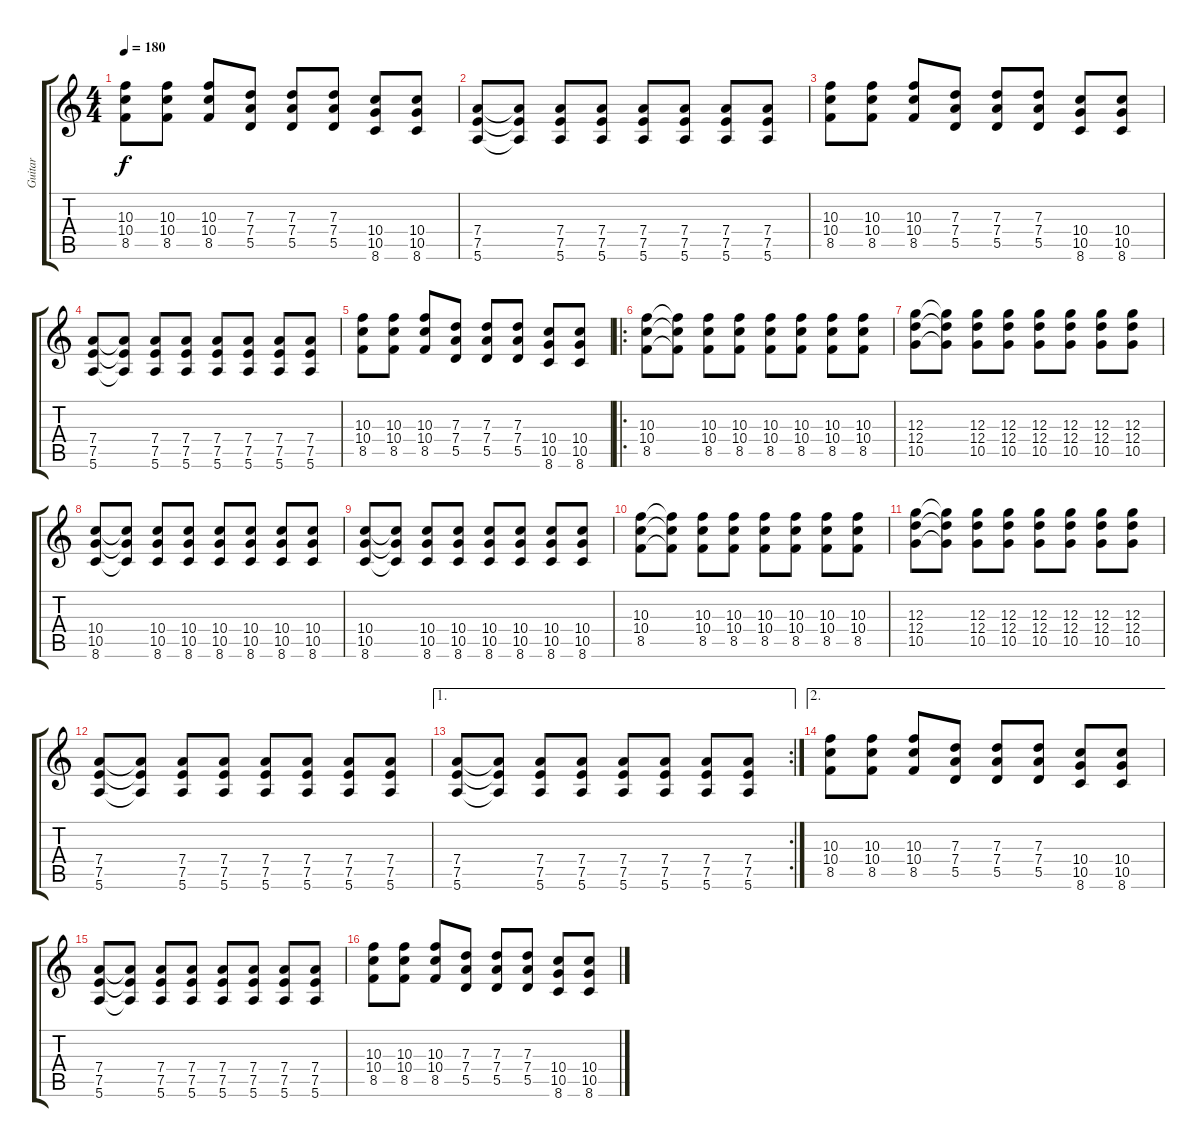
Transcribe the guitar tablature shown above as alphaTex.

\track ("Guitar" "Guitar") {instrument overdrivenguitar}
\staff {score tabs}
\tuning (E4 B3 G3 D3 A2 E2) {hide}
\ts (4 4)
\tempo 180
\clef g2
\ks c
(10.3 10.4 8.5).8{dy f} (10.3 10.4 8.5).8 (10.3 10.4 8.5).8 (7.3 7.4 5.5).8 (7.3 7.4 5.5).8 (7.3 7.4 5.5).8 (10.4 10.5 8.6).8 (10.4 10.5 8.6).8 |
(7.4 7.5 5.6).8 (7.4{t} 7.5{t} 5.6{t}).8 (7.4 7.5 5.6).8 (7.4 7.5 5.6).8 (7.4 7.5 5.6).8 (7.4 7.5 5.6).8 (7.4 7.5 5.6).8 (7.4 7.5 5.6).8 |
(10.3 10.4 8.5).8 (10.3 10.4 8.5).8 (10.3 10.4 8.5).8 (7.3 7.4 5.5).8 (7.3 7.4 5.5).8 (7.3 7.4 5.5).8 (10.4 10.5 8.6).8 (10.4 10.5 8.6).8 |
(7.4 7.5 5.6).8 (7.4{t} 7.5{t} 5.6{t}).8 (7.4 7.5 5.6).8 (7.4 7.5 5.6).8 (7.4 7.5 5.6).8 (7.4 7.5 5.6).8 (7.4 7.5 5.6).8 (7.4 7.5 5.6).8 |
(10.3 10.4 8.5).8 (10.3 10.4 8.5).8 (10.3 10.4 8.5).8 (7.3 7.4 5.5).8 (7.3 7.4 5.5).8 (7.3 7.4 5.5).8 (10.4 10.5 8.6).8 (10.4 10.5 8.6).8 |
\ro
(10.3 10.4 8.5).8 (10.3{t} 10.4{t} 8.5{t}).8 (10.3 10.4 8.5).8 (10.3 10.4 8.5).8 (10.3 10.4 8.5).8 (10.3 10.4 8.5).8 (10.3 10.4 8.5).8 (10.3 10.4 8.5).8 |
(12.3 12.4 10.5).8 (12.3{t} 12.4{t} 10.5{t}).8 (12.3 12.4 10.5).8 (12.3 12.4 10.5).8 (12.3 12.4 10.5).8 (12.3 12.4 10.5).8 (12.3 12.4 10.5).8 (12.3 12.4 10.5).8 |
(10.4 10.5 8.6).8 (10.4{t} 10.5{t} 8.6{t}).8 (10.4 10.5 8.6).8 (10.4 10.5 8.6).8 (10.4 10.5 8.6).8 (10.4 10.5 8.6).8 (10.4 10.5 8.6).8 (10.4 10.5 8.6).8 |
(10.4 10.5 8.6).8 (10.4{t} 10.5{t} 8.6{t}).8 (10.4 10.5 8.6).8 (10.4 10.5 8.6).8 (10.4 10.5 8.6).8 (10.4 10.5 8.6).8 (10.4 10.5 8.6).8 (10.4 10.5 8.6).8 |
(10.3 10.4 8.5).8 (10.3{t} 10.4{t} 8.5{t}).8 (10.3 10.4 8.5).8 (10.3 10.4 8.5).8 (10.3 10.4 8.5).8 (10.3 10.4 8.5).8 (10.3 10.4 8.5).8 (10.3 10.4 8.5).8 |
(12.3 12.4 10.5).8 (12.3{t} 12.4{t} 10.5{t}).8 (12.3 12.4 10.5).8 (12.3 12.4 10.5).8 (12.3 12.4 10.5).8 (12.3 12.4 10.5).8 (12.3 12.4 10.5).8 (12.3 12.4 10.5).8 |
(7.4 7.5 5.6).8 (7.4{t} 7.5{t} 5.6{t}).8 (7.4 7.5 5.6).8 (7.4 7.5 5.6).8 (7.4 7.5 5.6).8 (7.4 7.5 5.6).8 (7.4 7.5 5.6).8 (7.4 7.5 5.6).8 |
\ae 1
\rc 2
(7.4 7.5 5.6).8 (7.4{t} 7.5{t} 5.6{t}).8 (7.4 7.5 5.6).8 (7.4 7.5 5.6).8 (7.4 7.5 5.6).8 (7.4 7.5 5.6).8 (7.4 7.5 5.6).8 (7.4 7.5 5.6).8 |
\ae 2
(10.3 10.4 8.5).8 (10.3 10.4 8.5).8 (10.3 10.4 8.5).8 (7.3 7.4 5.5).8 (7.3 7.4 5.5).8 (7.3 7.4 5.5).8 (10.4 10.5 8.6).8 (10.4 10.5 8.6).8 |
(7.4 7.5 5.6).8 (7.4{t} 7.5{t} 5.6{t}).8 (7.4 7.5 5.6).8 (7.4 7.5 5.6).8 (7.4 7.5 5.6).8 (7.4 7.5 5.6).8 (7.4 7.5 5.6).8 (7.4 7.5 5.6).8 |
(10.3 10.4 8.5).8 (10.3 10.4 8.5).8 (10.3 10.4 8.5).8 (7.3 7.4 5.5).8 (7.3 7.4 5.5).8 (7.3 7.4 5.5).8 (10.4 10.5 8.6).8 (10.4 10.5 8.6).8
